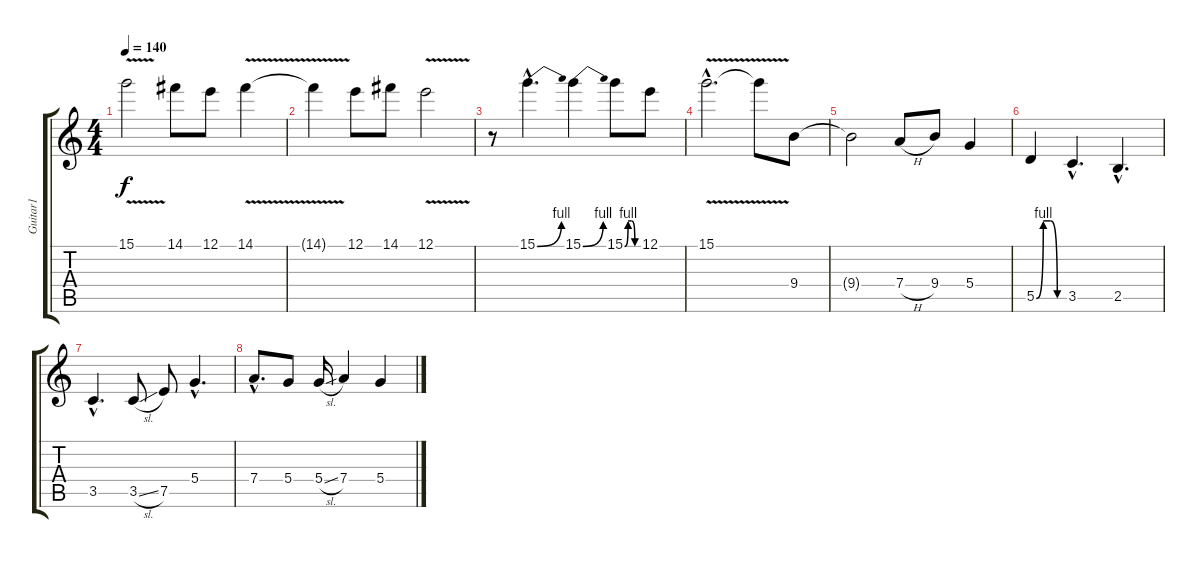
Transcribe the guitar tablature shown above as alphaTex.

\track ("Guitar1" "Guitar1") {instrument electricguitarclean}
\staff {score tabs}
\tuning (E4 B3 G3 D3 A2 E2) {hide}
\ts (4 4)
\tempo 140
\clef g2
\ks c
15.1{v}.2{dy f} 14.1.8 12.1.8 14.1{v}.4 |
14.1{t}.4 12.1.8 14.1.8 12.1{v}.2 |
r.8 15.1{be (bend 0 0 60 4) hac}.4{d} 15.1{be (bend 0 0 60 4)}.4 15.1{be (custom 0 0 15 4 30 4 45 0 60 0)}.8 12.1.8 |
15.1{v hac}.2{d} 15.1{t}.8 9.4.8 |
9.4{t}.2 7.4{h}.8 9.4.8 5.4.4 |
5.5{be (custom 0 0 15 4 30 4 45 0 60 0)}.4 3.5{hac}.4{d} 2.5{hac}.4{d} |
3.5{hac}.4{d} 3.5{sl}.8 7.5.8 5.4{hac}.4{d} |
7.4{hac}.8{d} 5.4.8 5.4{sl}.16 7.4.4 5.4.4
